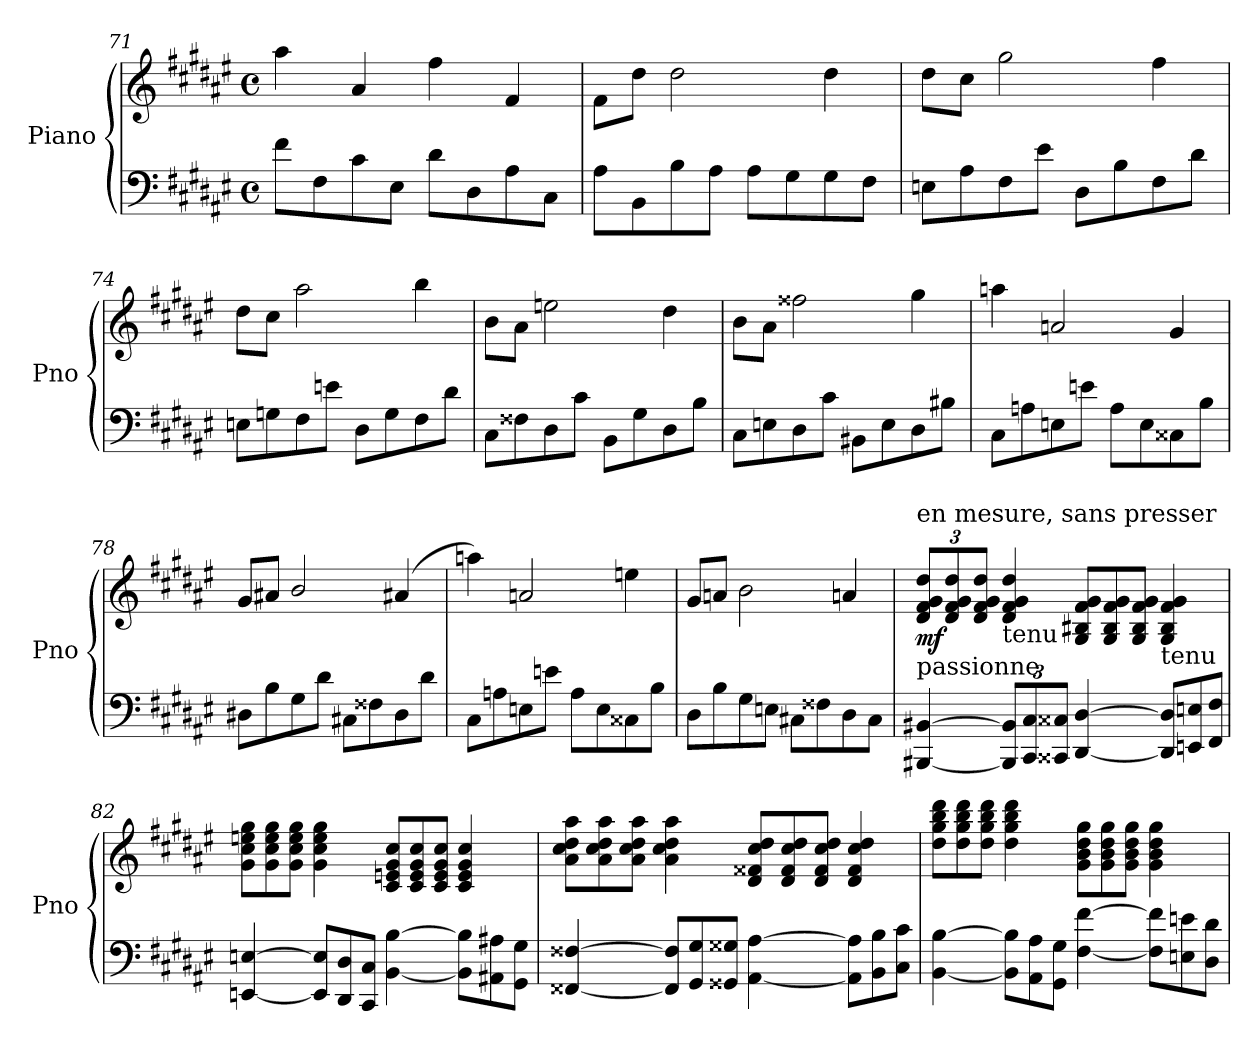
**kern	**kern	**dynam
*part1	*part1	*part1
*staff2	*staff1	*staff1/2
*I"Piano	*	*
*I'Pno	*	*
*clefF4	*clefG2	*
*k[f#c#g#d#a#e#]	*k[f#c#g#d#a#e#]	*
*F#:	*F#:	*
*M4/4	*M4/4	*
*met(c)	*met(c)	*
=71	=71	=71
8f#\L	4aa#\	.
8F#\	.	.
8c#\	4a#/	.
8E#\J	.	.
8d#\L	4ff#\	.
8D#\	.	.
8A#\	4f#/	.
8C#\J	.	.
=72	=72	=72
8A#\L	8f#\L	.
8BB\	8dd#\J	.
8B\	2dd#\	.
8A#\J	.	.
8A#\L	.	.
8G#\	.	.
8G#\	4dd#\	.
8F#\J	.	.
=73	=73	=73
8En\L	8dd#\L	.
8A#\	8cc#\J	.
8F#\	2gg#\	.
8e#\J	.	.
8D#\L	.	.
8B\	.	.
8F#\	4ff#\	.
8d#\J	.	.
!!LO:PB:g=z
=74	=74	=74
8En\L	8dd#\L	.
8Gn\	8cc#\J	.
8F#\	2aa#\	.
8en\J	.	.
8D#\L	.	.
8G\	.	.
8F#\	4bb\	.
8d#\J	.	.
=75	=75	=75
8C#\L	8b\L	.
8F##X\	8a#\J	.
8D#\	2een\	.
8c#\J	.	.
8BB\L	.	.
8G#\	.	.
8D#\	4dd#\	.
8B\J	.	.
=76	=76	=76
8C#\L	8b\L	.
8En\	8a#\J	.
8D#\	2ff##X\	.
8c#\J	.	.
8BB#X\L	.	.
8E\	.	.
8D#\	4gg#\	.
8B#X\J	.	.
=77	=77	=77
8C#\L	4aan\	.
8An\	.	.
8En\	2an/	.
8en\J	.	.
8A\L	.	.
8E\	.	.
8C##X\	4g#/	.
8B\J	.	.
=78	=78	=78
8D#X\L	8g#/L	.
8B\	8a#X/J	.
8G#\	2b/	.
8d#\J	.	.
8C#X\L	.	.
8F##X\	.	.
8D#\	(4a#X/	.
8d#\J	.	.
!!LO:LB:g=z
=79	=79	=79
8C#\L	4aan\)	.
8An\	.	.
8En\	2an/	.
8en\J	.	.
8A\L	.	.
8E\	.	.
8C##X\	4een\	.
8B\J	.	.
=80	=80	=80
8D#\L	8g#/L	.
8B\	8an/J	.
8G#\	2b\	.
8En\J	.	.
8C#X\L	.	.
8F##X\	.	.
8D#\	4an/	.
8C#\J	.	.
=81	=81	=81
*	*Xbrackettup	*
!	!LO:TX:a:t=en mesure, sans presser	!
!LO:TX:a:t=passionne	!	!
!	!	!LO:DY:b
[4BBB#X/ [4BB#X/	12d#/ 12f#/ 12g#/ 12dd#/L	mf
.	12d#/ 12f#/ 12g#/ 12dd#/	.
.	12d#/ 12f#/ 12g#/ 12dd#/J	.
*Xbrackettup	*	*
!	!LO:TX:b:t=tenu	!
12BBB#/] 12BB#/]L	4d#/ 4f#/ 4g#/ 4dd#/	.
12CC#/ 12C#/	.	.
12CC##X/ 12C##X/J	.	.
*	*Xtuplet	*
[4DD#/ [4D#/	12G#/ 12B#X/ 12f#/ 12g#/L	.
.	12G#/ 12B#/ 12f#/ 12g#/	.
.	12G#/ 12B#/ 12f#/ 12g#/J	.
*Xtuplet	*	*
!	!LO:TX:b:t=tenu	!
12DD#/] 12D#/]L	4G#/ 4B#/ 4f#/ 4g#/	.
12EEn/ 12En/	.	.
12FF#/ 12F#/J	.	.
=82	=82	=82
[4EEn/ [4En/	12g#\ 12cc#\ 12een\ 12gg#\L	.
.	12g#\ 12cc#\ 12ee\ 12gg#\	.
.	12g#\ 12cc#\ 12ee\ 12gg#\J	.
12EE/] 12E/]L	4g#\ 4cc#\ 4ee\ 4gg#\	.
12DD#/ 12D#/	.	.
12CC#/ 12C#/J	.	.
[4BB\ [4B\	12c#/ 12en/ 12g#/ 12cc#/L	.
.	12c#/ 12e/ 12g#/ 12cc#/	.
.	12c#/ 12e/ 12g#/ 12cc#/J	.
12BB\] 12B\]L	4c#/ 4e/ 4g#/ 4cc#/	.
12AA#X\ 12A#X\	.	.
12GG#\ 12G#\J	.	.
!!LO:LB:g=z
=83	=83	=83
[4FF##X/ [4F##X/	12a#\ 12cc#\ 12dd#\ 12aa#\L	.
.	12a#\ 12cc#\ 12dd#\ 12aa#\	.
.	12a#\ 12cc#\ 12dd#\ 12aa#\J	.
12FF##/] 12F##/]L	4a#\ 4cc#\ 4dd#\ 4aa#\	.
12GG#/ 12G#/	.	.
12GG##X/ 12G##X/J	.	.
[4AA#\ [4A#\	12d#/ 12f##X/ 12cc#/ 12dd#/L	.
.	12d#/ 12f##/ 12cc#/ 12dd#/	.
.	12d#/ 12f##/ 12cc#/ 12dd#/J	.
12AA#\] 12A#\]L	4d#/ 4f##/ 4cc#/ 4dd#/	.
12BB\ 12B\	.	.
12C#\ 12c#\J	.	.
=84	=84	=84
[4BB\ [4B\	12dd#\ 12gg#\ 12bb\ 12ddd#\L	.
.	12dd#\ 12gg#\ 12bb\ 12ddd#\	.
.	12dd#\ 12gg#\ 12bb\ 12ddd#\J	.
12BB\] 12B\]L	4dd#\ 4gg#\ 4bb\ 4ddd#\	.
12AA#\ 12A#\	.	.
12GG#\ 12G#\J	.	.
[4F#\ [4f#\	12g#\ 12b\ 12dd#\ 12gg#\L	.
.	12g#\ 12b\ 12dd#\ 12gg#\	.
.	12g#\ 12b\ 12dd#\ 12gg#\J	.
12F#\] 12f#\]L	4g#\ 4b\ 4dd#\ 4gg#\	.
12En\ 12en\	.	.
12D#\ 12d#\J	.	.
=	=	=
*-	*-	*-
